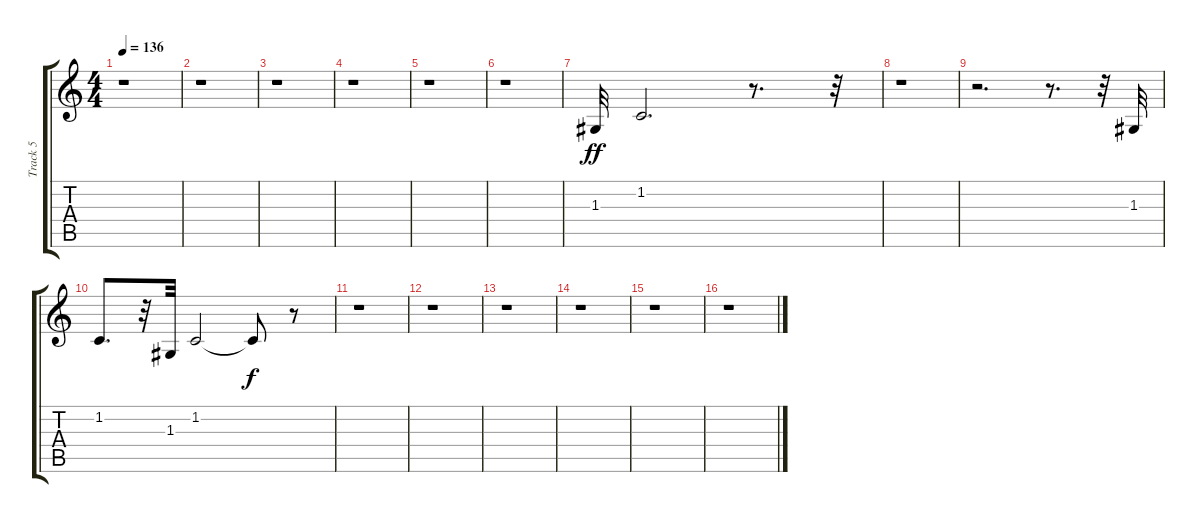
\track ("Track 5" "Track 5") {instrument shanai}
\staff {score tabs}
\tuning (E4 B3 G3 D3 A2 E2) {hide}
\ts (4 4)
\tempo 136
\clef g2
\ks c
r.1{dy f} |
r.1 |
r.1 |
r.1 |
r.1 |
r.1 |
1.3.32{dy ff} 1.2.2{d} r.8{d} r.32 |
r.1 |
r.2{d} r.8{d} r.32 1.3.32 |
1.2.8{d} r.32 1.3.32 1.2.2 1.2{t}.8{dy f} r.8 |
r.1 |
r.1 |
r.1 |
r.1 |
r.1 |
r.1
